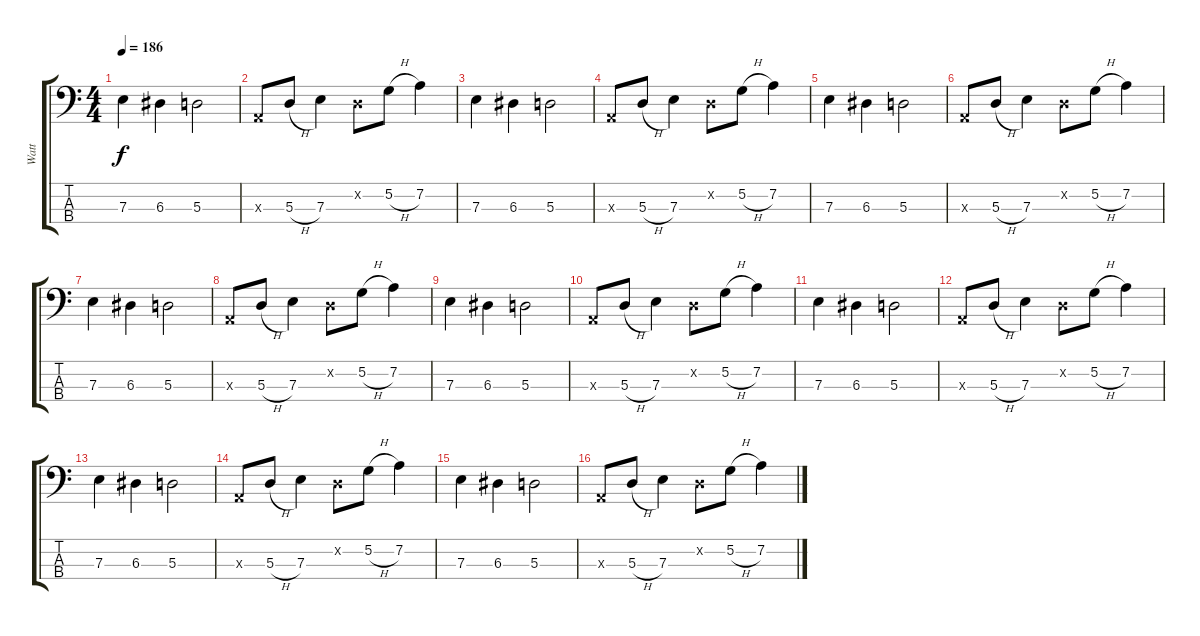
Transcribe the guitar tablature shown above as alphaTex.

\track ("Watt" "Watt") {instrument electricbassfinger}
\staff {score tabs}
\tuning (G2 D2 A1 E1) {hide}
\ts (4 4)
\tempo 186
\clef f4
\ks c
7.3.4{dy f} 6.3.4 5.3.2 |
0.3{x}.8 5.3{h}.8 7.3.4 0.2{x}.8 5.2{h}.8 7.2.4 |
7.3.4 6.3.4 5.3.2 |
0.3{x}.8 5.3{h}.8 7.3.4 0.2{x}.8 5.2{h}.8 7.2.4 |
7.3.4 6.3.4 5.3.2 |
0.3{x}.8 5.3{h}.8 7.3.4 0.2{x}.8 5.2{h}.8 7.2.4 |
7.3.4 6.3.4 5.3.2 |
0.3{x}.8 5.3{h}.8 7.3.4 0.2{x}.8 5.2{h}.8 7.2.4 |
7.3.4 6.3.4 5.3.2 |
0.3{x}.8 5.3{h}.8 7.3.4 0.2{x}.8 5.2{h}.8 7.2.4 |
7.3.4 6.3.4 5.3.2 |
0.3{x}.8 5.3{h}.8 7.3.4 0.2{x}.8 5.2{h}.8 7.2.4 |
7.3.4 6.3.4 5.3.2 |
0.3{x}.8 5.3{h}.8 7.3.4 0.2{x}.8 5.2{h}.8 7.2.4 |
7.3.4 6.3.4 5.3.2 |
0.3{x}.8 5.3{h}.8 7.3.4 0.2{x}.8 5.2{h}.8 7.2.4
